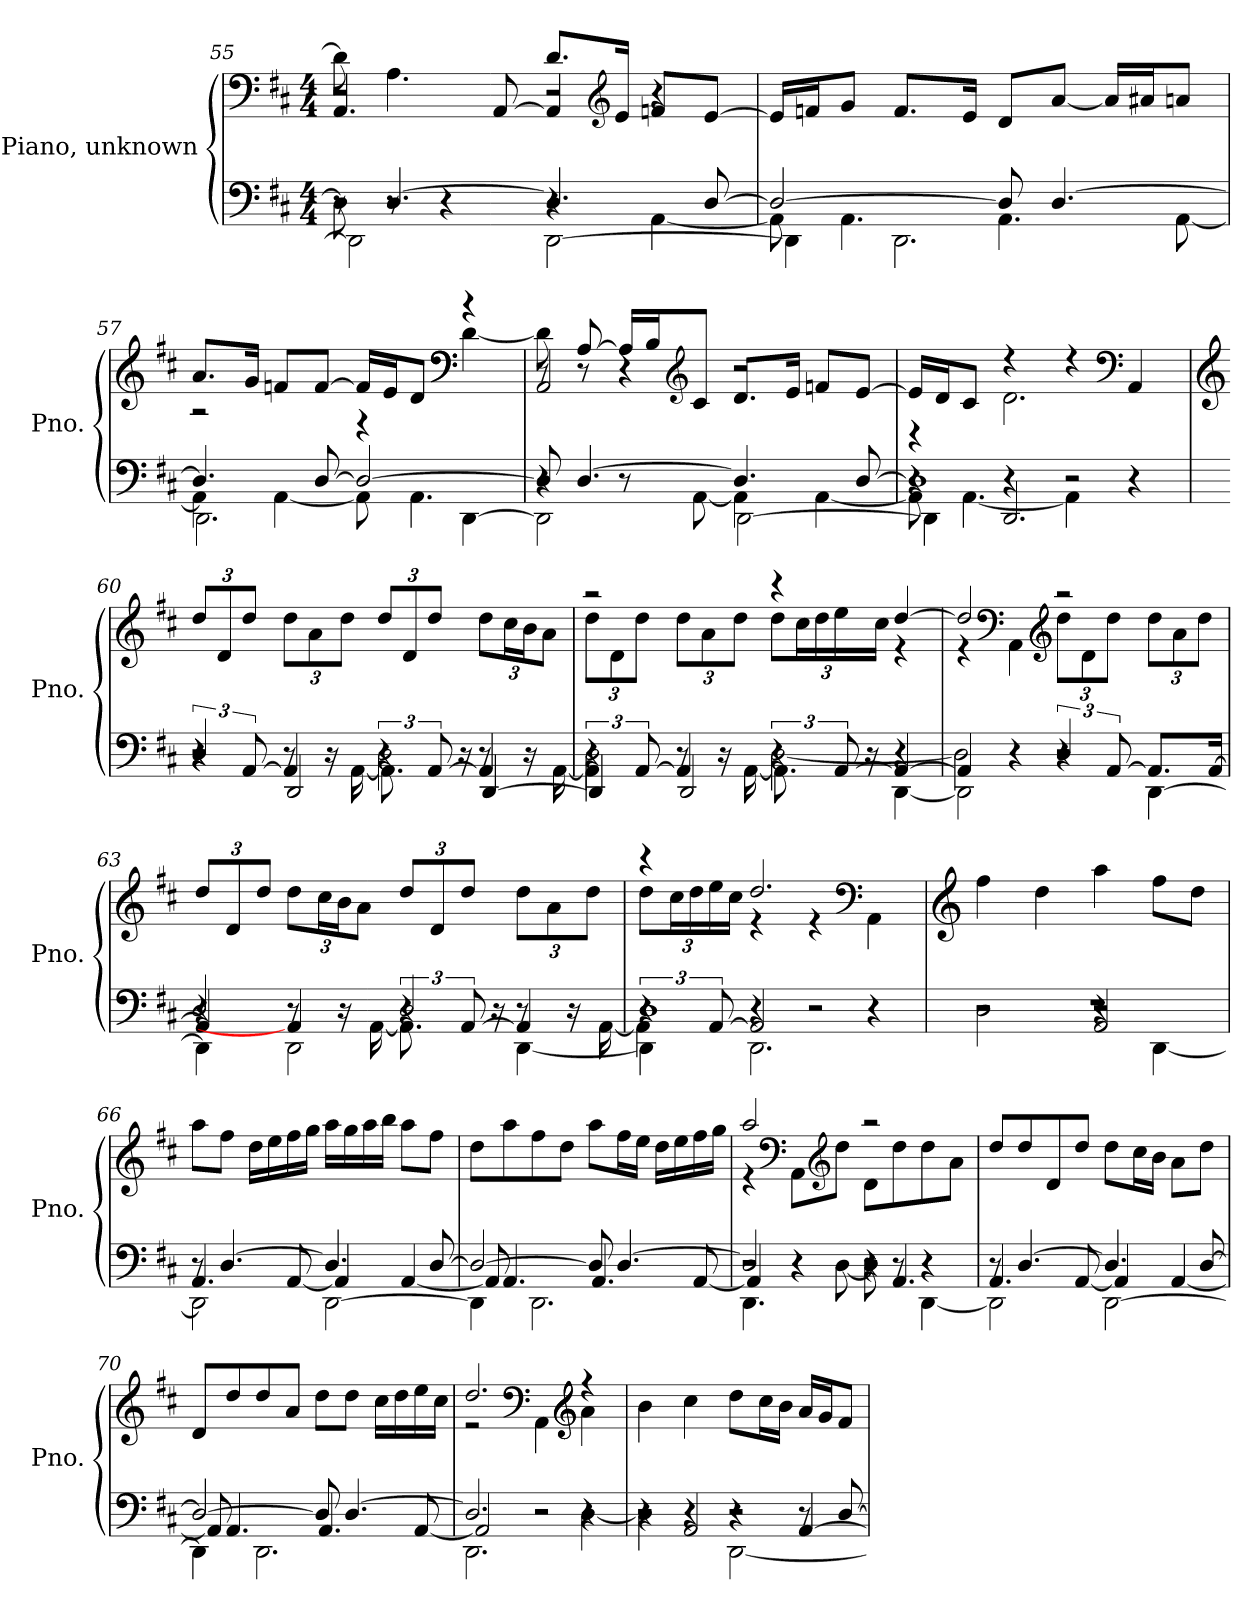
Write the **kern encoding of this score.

**kern	**kern
*part1	*part1
*staff2	*staff1
*I"Piano, unknown	*
*I'Pno.	*
!!LO:LB:g=z
*clefF4	*clefF4
*k[f#c#]	*k[f#c#]
*M4/4	*M4/4
=55	=55
*^	*^
*	*^	*	*^
8r	8D\]	2DD\]	2r	8d\]	4.AA/
[4.D/	8r	.	.	4.A\	.
.	4r	.	.	.	.
.	.	.	.	.	[8AA/
4.D/]	4r	[2DD\	8.d/L	2r	4AA/]
*	*	*	*clefG2	*	*
.	.	.	16e/Jk	.	.
.	[4AA\	.	8fn/L	.	4r
[8D/	.	.	[8e/J	.	.
*	*	*	*v	*v	*v
=56	=56	=56	=56
2D/_	8AA\]	4DD\]	16e/LL]
.	.	.	16fn/J
.	4.AA\	.	8g/J
.	.	2.DD\	8.f/L
.	.	.	16e/Jk
8D/]	4.AA\	.	8d/L
[4.D/	.	.	[8a/J
.	.	.	16a/LL]
.	.	.	16a#X/J
.	[8AA\	.	8an/J
=57	=57	=57	=57
*	*	*	*^
4.D/]	4AA\]	2.DD\	8.a/L	2r
.	.	.	16g/Jk	.
.	[4AA\	.	8fn/L	.
[8D/	.	.	[8f/J	.
2D/_	8AA\]	.	16f/LL]	4r
.	.	.	16e/J	.
.	4.AA\	.	8d/J	.
*	*	*	*clefF4	*
.	.	[4DD\	4r	[4d\
!!LO:LB:g=z
=58	=58	=58	=58	=58
*	*	*	*	*^
8D/]	4r	2DD\]	8r	8d\]	2AA/
[4.D/	.	.	[8A/	8r	.
.	8r	.	16A/LL]	4r	.
.	.	.	16B/J	.	.
*	*	*	*clefG2	*	*
.	[8AA\	.	8c#/J	.	.
4.D/]	4AA\]	[2DD\	8.d/L	2r	2r
.	.	.	16e/Jk	.	.
.	[4AA\	.	8fn/L	.	.
[8D/	.	.	[8e/J	.	.
*	*	*	*	*v	*v
=59	=59	=59	=59	=59
*	*	*^	*	*
1D]	8AA\]	4r	4DD\]	16e/LL]	4r
.	.	.	.	16d/J	.
.	[4.AA\	.	.	8c#/J	.
.	.	2.DD/	4r	4r	2.d\
.	4AA\]	.	2r	4r	.
*	*	*	*	*clefF4	*
.	4r	.	.	4AA/	.
*	*	*	*	*v	*v
=60	=60	=60	=60	=60
*	*	*	*	*clefG2
*	*	*	*	*Xbrackettup
6D/	2r	4r	4r	12dd/L
.	.	.	.	12d/
[12AA/	.	.	.	12dd/J
4AA/]	.	2DD/	8r	12dd\L
.	.	.	.	12a\
.	.	.	16r	.
.	.	.	.	12dd\J
.	.	.	[16AA\	.
6r	2D\	.	8.AA\]	12dd/L
.	.	.	.	12d/
[12AA/	.	.	.	12dd/J
.	.	.	16r	.
4AA/]	.	[4DD/	8r	12dd\L
.	.	.	.	24cc#\L
.	.	.	16r	24b\J
.	.	.	.	12a\J
.	.	.	[16AA\	.
!!LO:LB:g=z
=61	=61	=61	=61	=61
*	*	*	*	*^
6r	2D\	4DD/]	4AA\]	2r	12dd\L
.	.	.	.	.	12d\
[12AA/	.	.	.	.	12dd\J
4AA/]	.	2DD/	8r	.	12dd\L
.	.	.	.	.	12a\
.	.	.	16r	.	.
.	.	.	.	.	12dd\J
.	.	.	[16AA\	.	.
6r	[2D\	.	8.AA\]	4r	12dd\L
.	.	.	.	.	24cc#\L
.	.	.	.	.	24dd\
[12AA/	.	.	.	.	24ee\
.	.	.	16r	.	.
.	.	.	.	.	24cc#\JJ
4AA/_	.	4r	[4DD\	[4dd/	4r
*	*	*v	*v	*	*
=62	=62	=62	=62	=62
4AA/]	2D\]	2DD\]	2dd/]	4r
*	*	*	*clefF4	*
4r	.	.	.	4AA\
*	*	*	*clefG2	*
6D/	2r	4r	2r	12dd\L
.	.	.	.	12d\
[12AA/	.	.	.	12dd\J
8.AA/L]	.	[4DD\	.	12dd\L
.	.	.	.	12a\
.	.	.	.	12dd\J
[16AA/Jk	.	.	.	.
*	*	*	*v	*v
=63	=63	=63	=63
*	*	*^	*
4AA/]	4r	2D/	4DD\]	12dd/L
.	.	.	.	12d/
.	.	.	.	12dd/J
4AA/]	2DD\	.	8r	12dd\L
.	.	.	.	24cc#\L
.	.	.	16r	24b\J
.	.	.	.	12a\J
.	.	.	[16AA\	.
6r	.	2D/	8.AA\]	12dd/L
.	.	.	.	12d/
[12AA/	.	.	.	12dd/J
.	.	.	16r	.
4AA/]	[4DD\	.	8r	12dd\L
.	.	.	.	12a\
.	.	.	16r	.
.	.	.	.	12dd\J
.	.	.	[16AA\	.
!!LO:LB:g=z
=64	=64	=64	=64	=64
*	*	*	*	*^
6r	4DD\]	1D	4AA\]	4r	12dd\L
.	.	.	.	.	24cc#\L
.	.	.	.	.	24dd\
[12AA/	.	.	.	.	24ee\
.	.	.	.	.	24cc#\JJ
2AA/]	4r	.	2.DD\	2.dd/	4r
.	2r	.	.	.	4r
*	*	*	*	*clefF4	*
4r	.	.	.	.	4AA\
*	*	*	*	*v	*v
=65	=65	=65	=65	=65
*	*	*	*	*clefG2
1r	2D\	2r	2r	4ff#\
.	.	.	.	4dd\
.	2r	2AA/	4r	4aa\
.	.	.	[4DD\	8ff#\L
.	.	.	.	8dd\J
*	*	*v	*v	*
=66	=66	=66	=66
8r	4.AA/	2DD\]	8aa\L
[4.D/	.	.	8ff#\J
.	.	.	16dd\LL
.	.	.	16ee\
.	[8AA/	.	16ff#\
.	.	.	16gg\JJ
4.D/]	4AA/]	[2DD\	16aa\LL
.	.	.	16gg\
.	.	.	16aa\
.	.	.	16bb\JJ
.	[4AA/	.	8aa\L
[8D/	.	.	8ff#\J
=67	=67	=67	=67
2D/_	8AA/]	4DD\]	8dd\L
.	4.AA/	.	8aa\
.	.	2.DD\	8ff#\
.	.	.	8dd\J
8D/]	4.AA/	.	8aa\L
[4.D/	.	.	16ff#\L
.	.	.	16ee\JJ
.	.	.	16dd\LL
.	.	.	16ee\
.	[8AA/	.	16ff#\
.	.	.	16gg\JJ
!!LO:PB:g=z
=68	=68	=68	=68
*	*	*^	*^
2D/]	4.DD\	4AA/]	2r	2aa/	4r
*	*	*	*	*clefF4	*
.	.	4r	.	.	8AA\L
*	*	*	*	*clefG2	*
.	[8D\	.	.	.	8dd\J
2r	8D\]	8r	4r	2r	8d\L
.	8r	4.AA/	.	.	8dd\
.	4r	.	[4DD\	.	8dd\
.	.	.	.	.	8a\J
*	*	*v	*v	*	*
*	*	*	*v	*v
=69	=69	=69	=69
8r	4.AA/	2DD\]	8dd/L
[4.D/	.	.	8dd/
.	.	.	8d/
.	[8AA/	.	8dd/J
4.D/]	4AA/]	[2DD\	8dd\L
.	.	.	16cc#\L
.	.	.	16b\JJ
.	[4AA/	.	8a\L
[8D/	.	.	8dd\J
=70	=70	=70	=70
2D/_	8AA/]	4DD\]	8d/L
.	4.AA/	.	8dd/
.	.	2.DD\	8dd/
.	.	.	8a/J
8D/]	4.AA/	.	8dd\L
[4.D/	.	.	8dd\J
.	.	.	16cc#\LL
.	.	.	16dd\
.	[8AA/	.	16ee\
.	.	.	16cc#\JJ
=71	=71	=71	=71
*	*	*	*^
2.D/]	2.DD\	2AA/]	2.dd/	2r
*	*	*	*clefF4	*
.	.	2r	.	4AA\
*	*	*	*clefG2	*
4r	[4D\	.	4r	4a\
*	*	*	*v	*v
!!LO:LB:g=z
=72	=72	=72	=72
*	*	*^	*
2r	4D\]	4r	2r	4b\
.	4r	2AA/	.	4cc#\
4r	2r	.	[2DD\	8dd\L
.	.	.	.	16cc#\L
.	.	.	.	16b\JJ
8r	.	[4AA/	.	16a/LL
.	.	.	.	16g/J
[8D/	.	.	.	8f#/J
*v	*v	*v	*v	*
=	=
*-	*-
